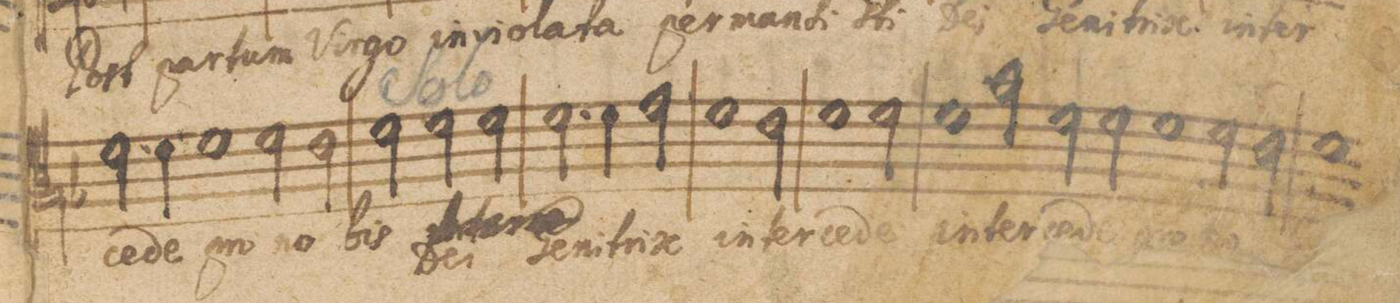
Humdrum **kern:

**kern	**text	**text
*I"Altus	*	*
*clefC3	*	*
*k[b-]	*	*
*M3/2	*	*
2.f\	-ce-	.
4f\	-de	.
1f	pro	.
=19-	=19-	=19-
2f\	no-	.
2e\	.	.
=20	=20	=20
2f\	-bis	.
2f\	De-	[[Ae-
2f\	-i	-ter-
=21	=21	=21
2.f\	Ge-	-nae]]
4f\	-ni-	.
2g\	-trix	.
=22	=22	=22
1f	in-	.
2e\	-ter-	.
=23	=23	=23
1f	-ce-	.
2f\	-de	.
=24	=24	=24
1f	in-	.
2b-\	-ter-	.
=25-	=25-	=25
2f\	-ce-	.
2f\	-de	.
1f	pro	.
=26-	=26-	=26
2f\	no-	.
2e\	.	.
=27	=27	=27
1f	-bis	.
*-	*-	*-
